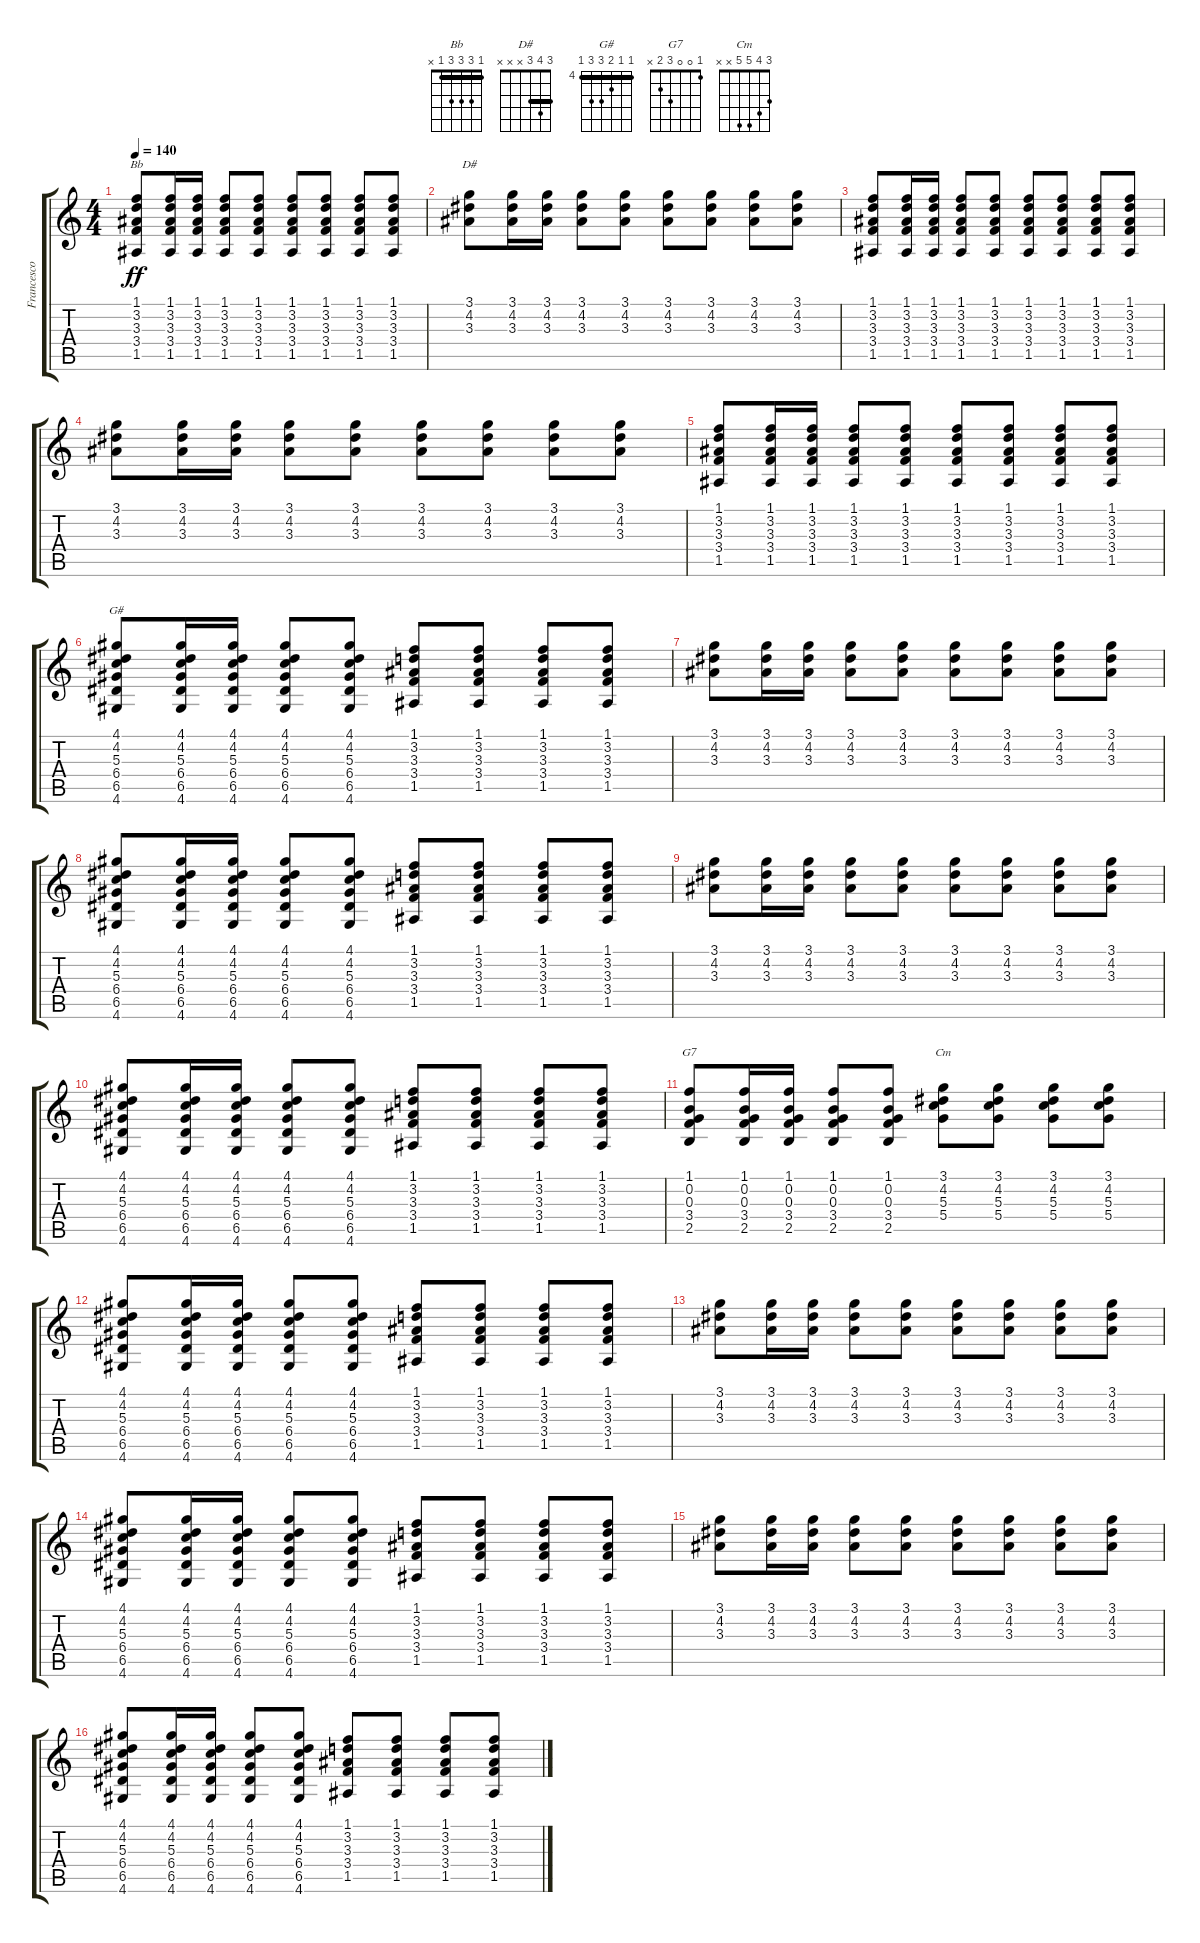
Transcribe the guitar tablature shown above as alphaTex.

\track ("Francesco Guccini" "Francesco ") {instrument acousticguitarsteel}
\staff {score tabs}
\tuning (E4 B3 G3 D3 A2 E2) {hide}
\chord ("Bb" 1 3 3 3 1 x) {barre 1}
\chord ("D#" 3 4 3 x x x) {barre 3}
\chord ("G#" 4 4 5 6 6 4) {firstfret 4 barre 4}
\chord ("G7" 1 0 0 3 2 x)
\chord ("Cm" 3 4 5 5 x x)
\ts (4 4)
\tempo 140
\clef g2
\ks c
(1.1 3.2 3.3 3.4 1.5).8{ch "Bb" dy ff} (1.1 3.2 3.3 3.4 1.5).16 (1.1 3.2 3.3 3.4 1.5).16 (1.1 3.2 3.3 3.4 1.5).8 (1.1 3.2 3.3 3.4 1.5).8 (1.1 3.2 3.3 3.4 1.5).8 (1.1 3.2 3.3 3.4 1.5).8 (1.1 3.2 3.3 3.4 1.5).8 (1.1 3.2 3.3 3.4 1.5).8 |
(3.1 4.2 3.3).8{ch "D#"} (3.1 4.2 3.3).16 (3.1 4.2 3.3).16 (3.1 4.2 3.3).8 (3.1 4.2 3.3).8 (3.1 4.2 3.3).8 (3.1 4.2 3.3).8 (3.1 4.2 3.3).8 (3.1 4.2 3.3).8 |
(1.1 3.2 3.3 3.4 1.5).8 (1.1 3.2 3.3 3.4 1.5).16 (1.1 3.2 3.3 3.4 1.5).16 (1.1 3.2 3.3 3.4 1.5).8 (1.1 3.2 3.3 3.4 1.5).8 (1.1 3.2 3.3 3.4 1.5).8 (1.1 3.2 3.3 3.4 1.5).8 (1.1 3.2 3.3 3.4 1.5).8 (1.1 3.2 3.3 3.4 1.5).8 |
(3.1 4.2 3.3).8 (3.1 4.2 3.3).16 (3.1 4.2 3.3).16 (3.1 4.2 3.3).8 (3.1 4.2 3.3).8 (3.1 4.2 3.3).8 (3.1 4.2 3.3).8 (3.1 4.2 3.3).8 (3.1 4.2 3.3).8 |
(1.1 3.2 3.3 3.4 1.5).8 (1.1 3.2 3.3 3.4 1.5).16 (1.1 3.2 3.3 3.4 1.5).16 (1.1 3.2 3.3 3.4 1.5).8 (1.1 3.2 3.3 3.4 1.5).8 (1.1 3.2 3.3 3.4 1.5).8 (1.1 3.2 3.3 3.4 1.5).8 (1.1 3.2 3.3 3.4 1.5).8 (1.1 3.2 3.3 3.4 1.5).8 |
(4.1 4.2 5.3 6.4 6.5 4.6).8{ch "G#"} (4.1 4.2 5.3 6.4 6.5 4.6).16 (4.1 4.2 5.3 6.4 6.5 4.6).16 (4.1 4.2 5.3 6.4 6.5 4.6).8 (4.1 4.2 5.3 6.4 6.5 4.6).8 (1.1 3.2 3.3 3.4 1.5).8 (1.1 3.2 3.3 3.4 1.5).8 (1.1 3.2 3.3 3.4 1.5).8 (1.1 3.2 3.3 3.4 1.5).8 |
(3.1 4.2 3.3).8 (3.1 4.2 3.3).16 (3.1 4.2 3.3).16 (3.1 4.2 3.3).8 (3.1 4.2 3.3).8 (3.1 4.2 3.3).8 (3.1 4.2 3.3).8 (3.1 4.2 3.3).8 (3.1 4.2 3.3).8 |
(4.1 4.2 5.3 6.4 6.5 4.6).8 (4.1 4.2 5.3 6.4 6.5 4.6).16 (4.1 4.2 5.3 6.4 6.5 4.6).16 (4.1 4.2 5.3 6.4 6.5 4.6).8 (4.1 4.2 5.3 6.4 6.5 4.6).8 (1.1 3.2 3.3 3.4 1.5).8 (1.1 3.2 3.3 3.4 1.5).8 (1.1 3.2 3.3 3.4 1.5).8 (1.1 3.2 3.3 3.4 1.5).8 |
(3.1 4.2 3.3).8 (3.1 4.2 3.3).16 (3.1 4.2 3.3).16 (3.1 4.2 3.3).8 (3.1 4.2 3.3).8 (3.1 4.2 3.3).8 (3.1 4.2 3.3).8 (3.1 4.2 3.3).8 (3.1 4.2 3.3).8 |
(4.1 4.2 5.3 6.4 6.5 4.6).8 (4.1 4.2 5.3 6.4 6.5 4.6).16 (4.1 4.2 5.3 6.4 6.5 4.6).16 (4.1 4.2 5.3 6.4 6.5 4.6).8 (4.1 4.2 5.3 6.4 6.5 4.6).8 (1.1 3.2 3.3 3.4 1.5).8 (1.1 3.2 3.3 3.4 1.5).8 (1.1 3.2 3.3 3.4 1.5).8 (1.1 3.2 3.3 3.4 1.5).8 |
(1.1 0.2 0.3 3.4 2.5).8{ch "G7"} (1.1 0.2 0.3 3.4 2.5).16 (1.1 0.2 0.3 3.4 2.5).16 (1.1 0.2 0.3 3.4 2.5).8 (1.1 0.2 0.3 3.4 2.5).8 (3.1 4.2 5.3 5.4).8{ch "Cm"} (3.1 4.2 5.3 5.4).8 (3.1 4.2 5.3 5.4).8 (3.1 4.2 5.3 5.4).8 |
(4.1 4.2 5.3 6.4 6.5 4.6).8 (4.1 4.2 5.3 6.4 6.5 4.6).16 (4.1 4.2 5.3 6.4 6.5 4.6).16 (4.1 4.2 5.3 6.4 6.5 4.6).8 (4.1 4.2 5.3 6.4 6.5 4.6).8 (1.1 3.2 3.3 3.4 1.5).8 (1.1 3.2 3.3 3.4 1.5).8 (1.1 3.2 3.3 3.4 1.5).8 (1.1 3.2 3.3 3.4 1.5).8 |
(3.1 4.2 3.3).8 (3.1 4.2 3.3).16 (3.1 4.2 3.3).16 (3.1 4.2 3.3).8 (3.1 4.2 3.3).8 (3.1 4.2 3.3).8 (3.1 4.2 3.3).8 (3.1 4.2 3.3).8 (3.1 4.2 3.3).8 |
(4.1 4.2 5.3 6.4 6.5 4.6).8 (4.1 4.2 5.3 6.4 6.5 4.6).16 (4.1 4.2 5.3 6.4 6.5 4.6).16 (4.1 4.2 5.3 6.4 6.5 4.6).8 (4.1 4.2 5.3 6.4 6.5 4.6).8 (1.1 3.2 3.3 3.4 1.5).8 (1.1 3.2 3.3 3.4 1.5).8 (1.1 3.2 3.3 3.4 1.5).8 (1.1 3.2 3.3 3.4 1.5).8 |
(3.1 4.2 3.3).8 (3.1 4.2 3.3).16 (3.1 4.2 3.3).16 (3.1 4.2 3.3).8 (3.1 4.2 3.3).8 (3.1 4.2 3.3).8 (3.1 4.2 3.3).8 (3.1 4.2 3.3).8 (3.1 4.2 3.3).8 |
(4.1 4.2 5.3 6.4 6.5 4.6).8 (4.1 4.2 5.3 6.4 6.5 4.6).16 (4.1 4.2 5.3 6.4 6.5 4.6).16 (4.1 4.2 5.3 6.4 6.5 4.6).8 (4.1 4.2 5.3 6.4 6.5 4.6).8 (1.1 3.2 3.3 3.4 1.5).8 (1.1 3.2 3.3 3.4 1.5).8 (1.1 3.2 3.3 3.4 1.5).8 (1.1 3.2 3.3 3.4 1.5).8
